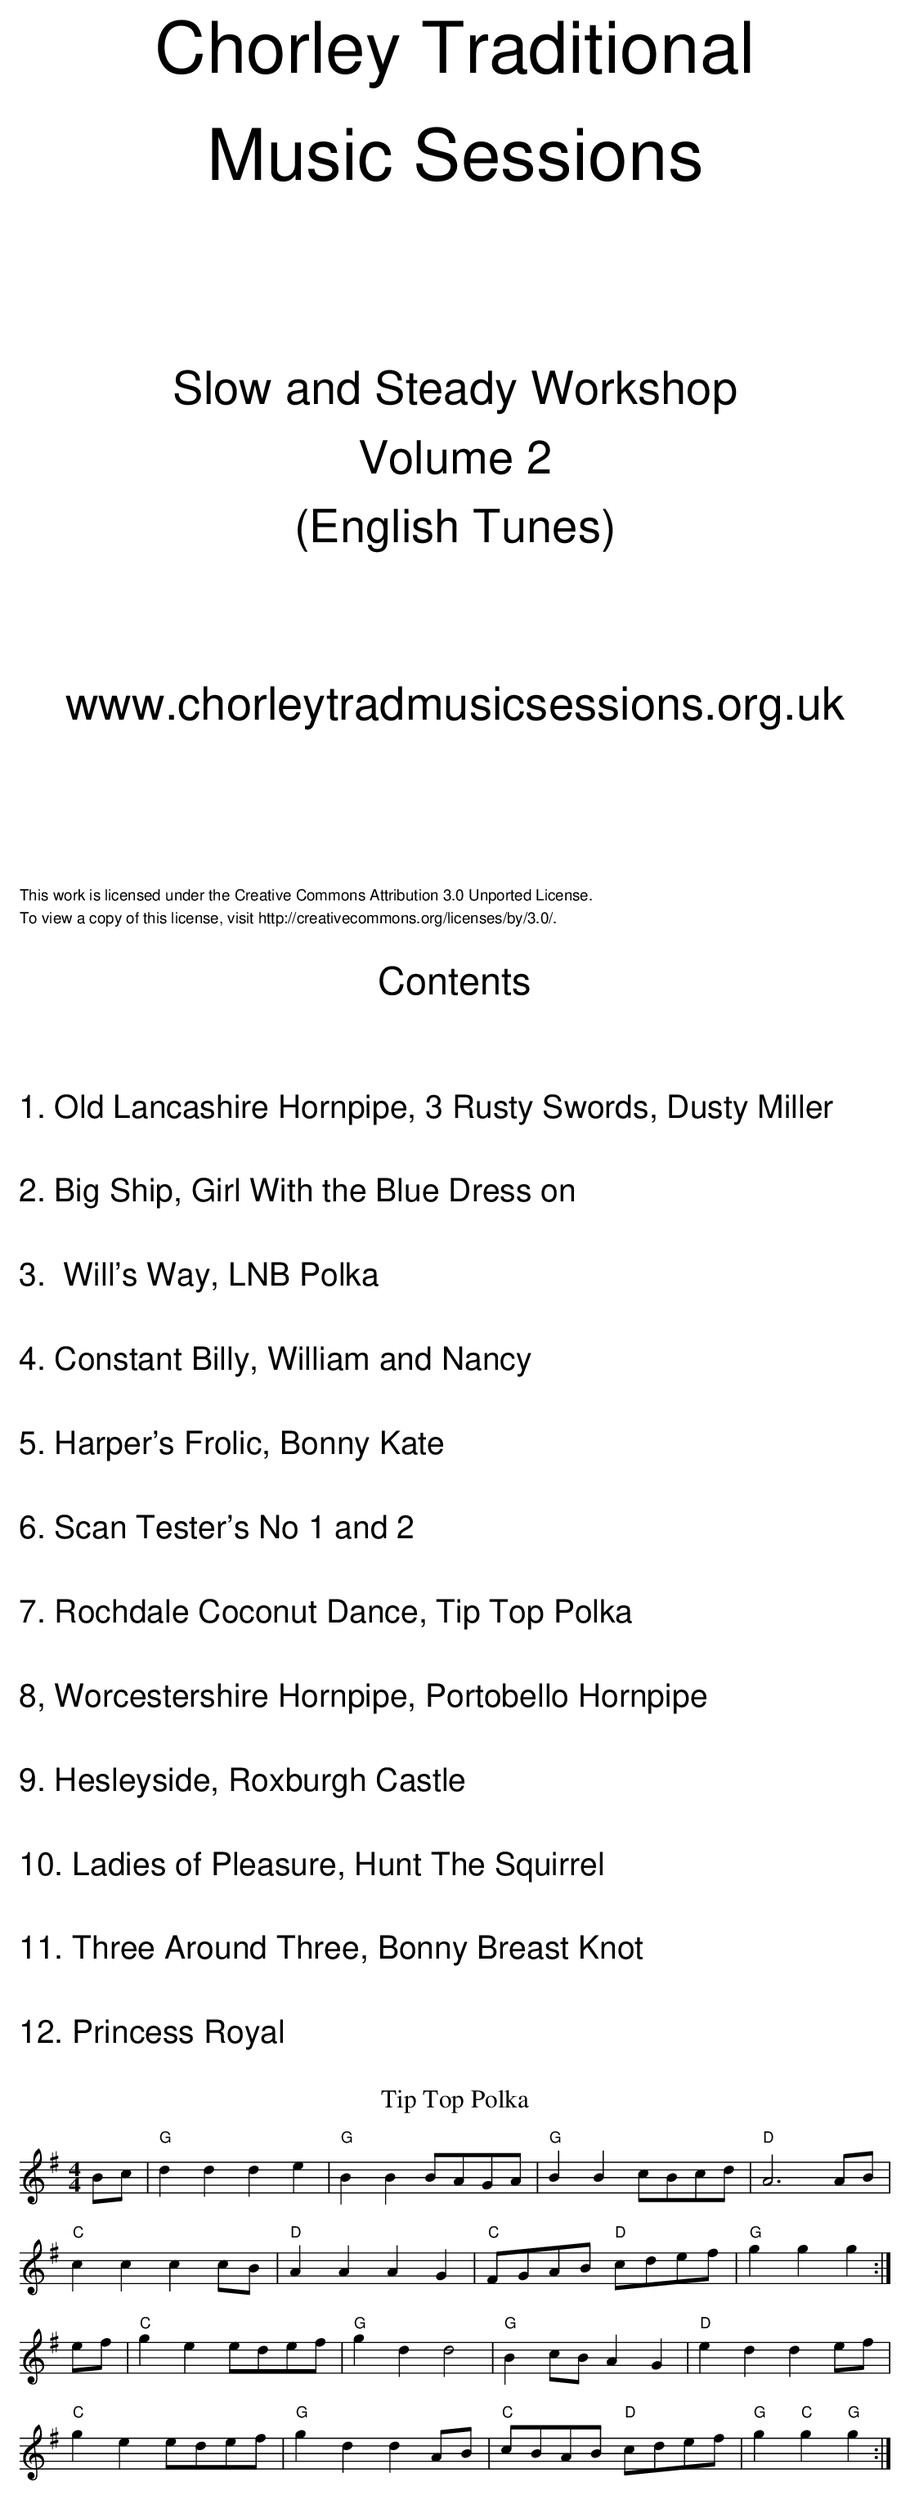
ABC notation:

X:1
T:Tip Top Polka
M:4/4
L:1/8
K:G
Bc|"G"d2d2 d2e2|"G"B2B2 BAGA|"G"B2B2cBcd|"D"A6 AB|
"C"c2c2 c2cB|"D"A2A2 A2G2|"C"FGAB "D"cdef|"G"g2g2 g2:|
ef|"C"g2e2 edef|"G"g2d2 d4|"G"B2cB A2G2|"D"e2d2 d2ef|
"C"g2e2 edef|"G"g2d2d2 AB|"C"cBAB "D"cdef|"G"g2"C"g2 "G"g2:|
